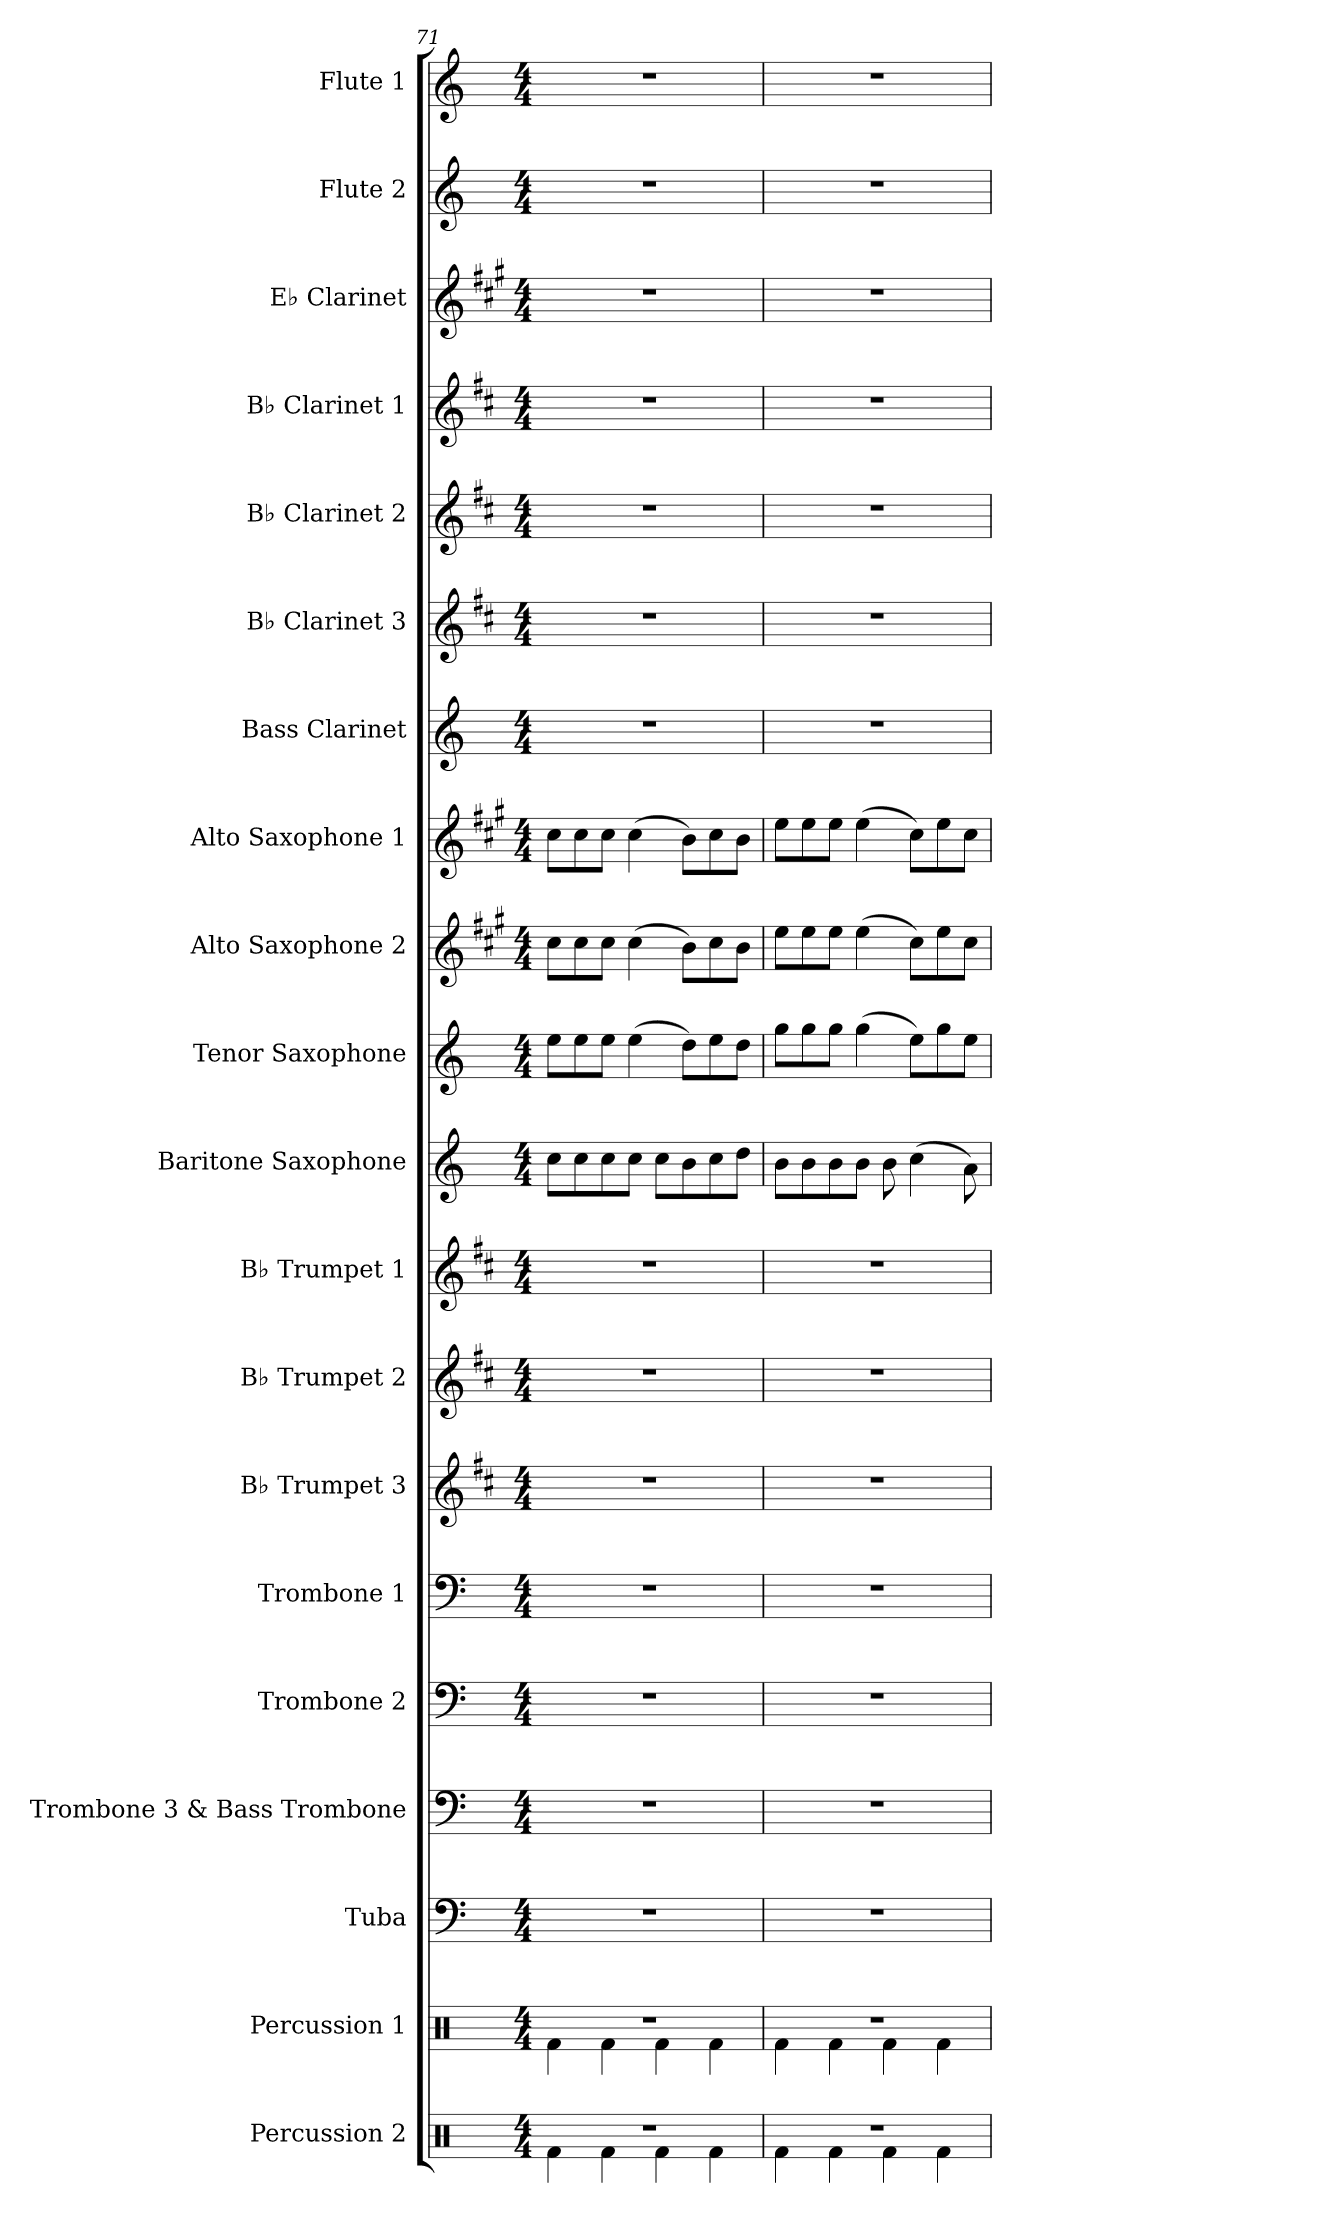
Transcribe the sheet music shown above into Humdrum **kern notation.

**kern	**kern	**kern	**kern	**kern	**kern	**kern	**kern	**kern	**kern	**kern	**kern	**kern	**kern	**kern	**kern	**kern	**kern	**kern	**kern
*part20	*part19	*part18	*part17	*part16	*part15	*part14	*part13	*part12	*part11	*part10	*part9	*part8	*part7	*part6	*part5	*part4	*part3	*part2	*part1
*staff20	*staff19	*staff18	*staff17	*staff16	*staff15	*staff14	*staff13	*staff12	*staff11	*staff10	*staff9	*staff8	*staff7	*staff6	*staff5	*staff4	*staff3	*staff2	*staff1
*I"Percussion 2	*I"Percussion 1	*I"Tuba	*I"Trombone 3 &amp; Bass Trombone	*I"Trombone 2	*I"Trombone 1	*I"B♭ Trumpet 3	*I"B♭ Trumpet 2	*I"B♭ Trumpet 1	*I"Baritone Saxophone	*I"Tenor Saxophone	*I"Alto Saxophone 2	*I"Alto Saxophone 1	*I"Bass Clarinet	*I"B♭ Clarinet 3	*I"B♭ Clarinet 2	*I"B♭ Clarinet 1	*I"E♭ Clarinet	*I"Flute 2	*I"Flute 1
*I'Perc. 2	*I'Perc. 1	*I'Tba.	*I'Tbn. 3 B. Tbn.	*I'Tbn. 2	*I'Tbn. 1	*I'B♭ Tpt. 3	*I'B♭ Tpt. 2	*I'B♭ Tpt. 1	*I'Bar. Sax.	*I'T. Sax.	*I'A. Sax. 2	*I'A. Sax. 1	*I'B. Cl.	*I'B♭ Cl. 3	*I'B♭ Cl. 2	*I'B♭ Cl. 1	*I'E♭ Cl.	*I'Fl. 2	*I'Fl. 1
*clefX	*clefX	*clefF4	*clefF4	*clefF4	*clefF4	*clefG2	*clefG2	*clefG2	*clefG2	*clefG2	*clefG2	*clefG2	*clefG2	*clefG2	*clefG2	*clefG2	*clefG2	*clefG2	*clefG2
*	*	*	*	*	*	*ITrd1c2	*ITrd1c2	*ITrd1c2	*ITrd12c21	*ITrd8c14	*ITrd5c9	*ITrd5c9	*ITrd8c14	*ITrd1c2	*ITrd1c2	*ITrd1c2	*ITrd-2c-3	*	*
*k[]	*k[]	*k[]	*k[]	*k[]	*k[]	*k[]	*k[]	*k[]	*k[]	*k[]	*k[]	*k[]	*k[]	*k[]	*k[]	*k[]	*k[]	*k[]	*k[]
*M4/4	*M4/4	*M4/4	*M4/4	*M4/4	*M4/4	*M4/4	*M4/4	*M4/4	*M4/4	*M4/4	*M4/4	*M4/4	*M4/4	*M4/4	*M4/4	*M4/4	*M4/4	*M4/4	*M4/4
=71	=71	=71	=71	=71	=71	=71	=71	=71	=71	=71	=71	=71	=71	=71	=71	=71	=71	=71	=71
*^	*^	*	*	*	*	*	*	*	*	*	*	*	*	*	*	*	*	*	*
1r	4Rf\	1r	4Rf\	1r	1r	1r	1r	1r	1r	1r	8c\L	8e\L	8e\L	8e\L	1r	1r	1r	1r	1r	1r	1r
.	.	.	.	.	.	.	.	.	.	.	8c\	8e\	8e\	8e\	.	.	.	.	.	.	.
.	4Rf\	.	4Rf\	.	.	.	.	.	.	.	8c\	8e\J	8e\J	8e\J	.	.	.	.	.	.	.
.	.	.	.	.	.	.	.	.	.	.	8c\J	(4e\	(4e\	(4e\	.	.	.	.	.	.	.
.	4Rf\	.	4Rf\	.	.	.	.	.	.	.	8c\L	.	.	.	.	.	.	.	.	.	.
.	.	.	.	.	.	.	.	.	.	.	8B\	8d\L)	8d\L)	8d\L)	.	.	.	.	.	.	.
.	4Rf\	.	4Rf\	.	.	.	.	.	.	.	8c\	8e\	8e\	8e\	.	.	.	.	.	.	.
.	.	.	.	.	.	.	.	.	.	.	8d\J	8d\J	8d\J	8d\J	.	.	.	.	.	.	.
=72	=72	=72	=72	=72	=72	=72	=72	=72	=72	=72	=72	=72	=72	=72	=72	=72	=72	=72	=72	=72	=72
1r	4Rf\	1r	4Rf\	1r	1r	1r	1r	1r	1r	1r	8B\L	8g\L	8g\L	8g\L	1r	1r	1r	1r	1r	1r	1r
.	.	.	.	.	.	.	.	.	.	.	8B\	8g\	8g\	8g\	.	.	.	.	.	.	.
.	4Rf\	.	4Rf\	.	.	.	.	.	.	.	8B\	8g\J	8g\J	8g\J	.	.	.	.	.	.	.
.	.	.	.	.	.	.	.	.	.	.	8B\J	(4g\	(4g\	(4g\	.	.	.	.	.	.	.
.	4Rf\	.	4Rf\	.	.	.	.	.	.	.	8B\	.	.	.	.	.	.	.	.	.	.
.	.	.	.	.	.	.	.	.	.	.	(4c\	8e\L)	8e\L)	8e\L)	.	.	.	.	.	.	.
.	4Rf\	.	4Rf\	.	.	.	.	.	.	.	.	8g\	8g\	8g\	.	.	.	.	.	.	.
.	.	.	.	.	.	.	.	.	.	.	8A\)	8e\J	8e\J	8e\J	.	.	.	.	.	.	.
*v	*v	*	*	*	*	*	*	*	*	*	*	*	*	*	*	*	*	*	*	*	*
*	*v	*v	*	*	*	*	*	*	*	*	*	*	*	*	*	*	*	*	*	*
=	=	=	=	=	=	=	=	=	=	=	=	=	=	=	=	=	=	=	=
*-	*-	*-	*-	*-	*-	*-	*-	*-	*-	*-	*-	*-	*-	*-	*-	*-	*-	*-	*-
